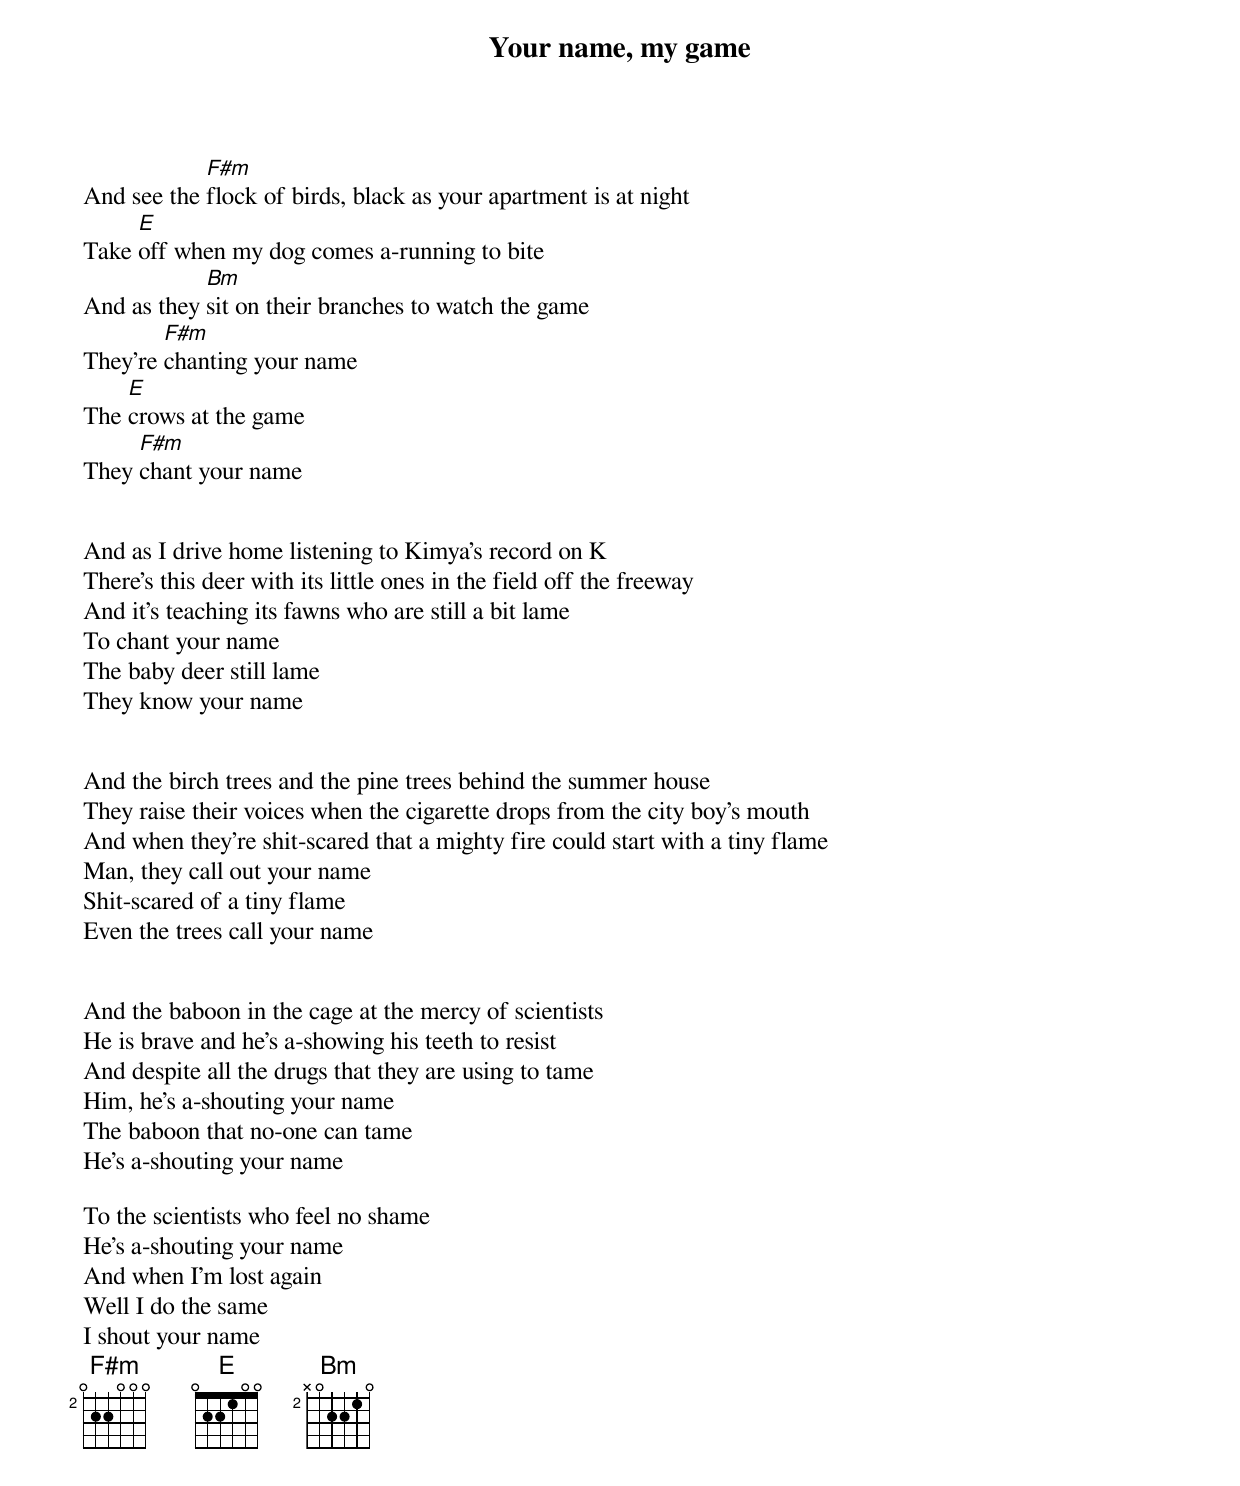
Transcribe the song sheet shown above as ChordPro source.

{title: Your name, my game}
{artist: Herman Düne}
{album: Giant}
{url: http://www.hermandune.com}
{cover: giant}
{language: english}
{columns: 1}
{define: F#m base-fret 2 frets 0 2 2 0 0 0}
{define: E frets 0 2 2 1 0 0}
{define: Bm base-fret 2 frets X 0 2 2 1 0}


And see the [F#m]flock of birds, black as your apartment is at night
Take [E]off when my dog comes a-running to bite
And as they [Bm]sit on their branches to watch the game
They're [F#m]chanting your name
The [E]crows at the game
They [F#m]chant your name


And as I drive home listening to Kimya's record on K
There's this deer with its little ones in the field off the freeway
And it's teaching its fawns who are still a bit lame
To chant your name
The baby deer still lame
They know your name


And the birch trees and the pine trees behind the summer house
They raise their voices when the cigarette drops from the city boy's mouth
And when they're shit-scared that a mighty fire could start with a tiny flame
Man, they call out your name
Shit-scared of a tiny flame
Even the trees call your name


And the baboon in the cage at the mercy of scientists
He is brave and he's a-showing his teeth to resist
And despite all the drugs that they are using to tame
Him, he's a-shouting your name
The baboon that no-one can tame
He's a-shouting your name

To the scientists who feel no shame
He's a-shouting your name
And when I'm lost again
Well I do the same
I shout your name
